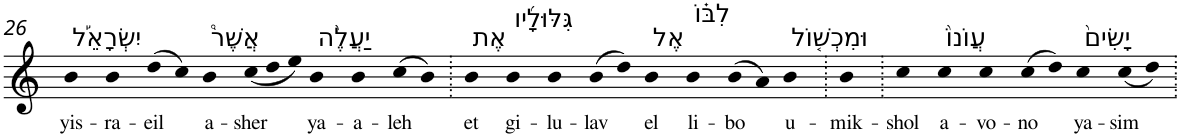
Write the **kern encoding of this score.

**kern	**text
*part1	*part1
*staff1	*staff1
*I"Piano	*
*I'Pno	*
!!LO:PB:g=z
*clefG2	*
*k[]	*
=26	=26
!LO:TX:a:t=יִשְׂרָאֵ֡ל	!
!	!LO:LY:b
4b	yis-
!	!LO:LY:b
4b	-ra-
!	!LO:LY:b
(>8dd	-eil
8cc)	.
!LO:TX:a:t=אֲשֶׁר֩	!
!	!LO:LY:b
4b	a-
*Xtuplet	*
!	!LO:LY:b
(<12cc	-sher
12dd	.
12ee)	.
!LO:TX:a:t=יַעֲלֶ֨ה	!
!	!LO:LY:b
4b	ya-
!	!LO:LY:b
4b	-a-
!	!LO:LY:b
(>8cc	-leh
8b)	.
=27.	=27.
!LO:TX:a:t=אֶת	!
!	!LO:LY:b
4b	et
!LO:TX:a:t=גִּלּוּלָ֜יו	!
!	!LO:LY:b
4b	gi-
!	!LO:LY:b
4b	-lu-
!	!LO:LY:b
(>8b	-lav
8dd)	.
!LO:TX:a:t=אֶל	!
!	!LO:LY:b
4b	el
!LO:TX:a:t=לִבּ֗וֹ	!
!	!LO:LY:b
4b	li-
!	!LO:LY:b
(>8b	-bo
8a)	.
!LO:TX:a:t=וּמִכְשׁ֤וֹל	!
!	!LO:LY:b
4b	u-
=28.	=28.
!	!LO:LY:b
4b	-mik-
=29.	=29.
!	!LO:LY:b
4cc	-shol
!LO:TX:a:t=עֲוֺנוֹ֙	!
!	!LO:LY:b
4cc	a-
!	!LO:LY:b
4cc	-vo-
!	!LO:LY:b
(>8cc	-no
8dd)	.
!LO:TX:a:t=יָשִׂים֙	!
!	!LO:LY:b
4cc	ya-
!	!LO:LY:b
(<8cc	-sim
8dd)	.
=.	=.
*-	*-
